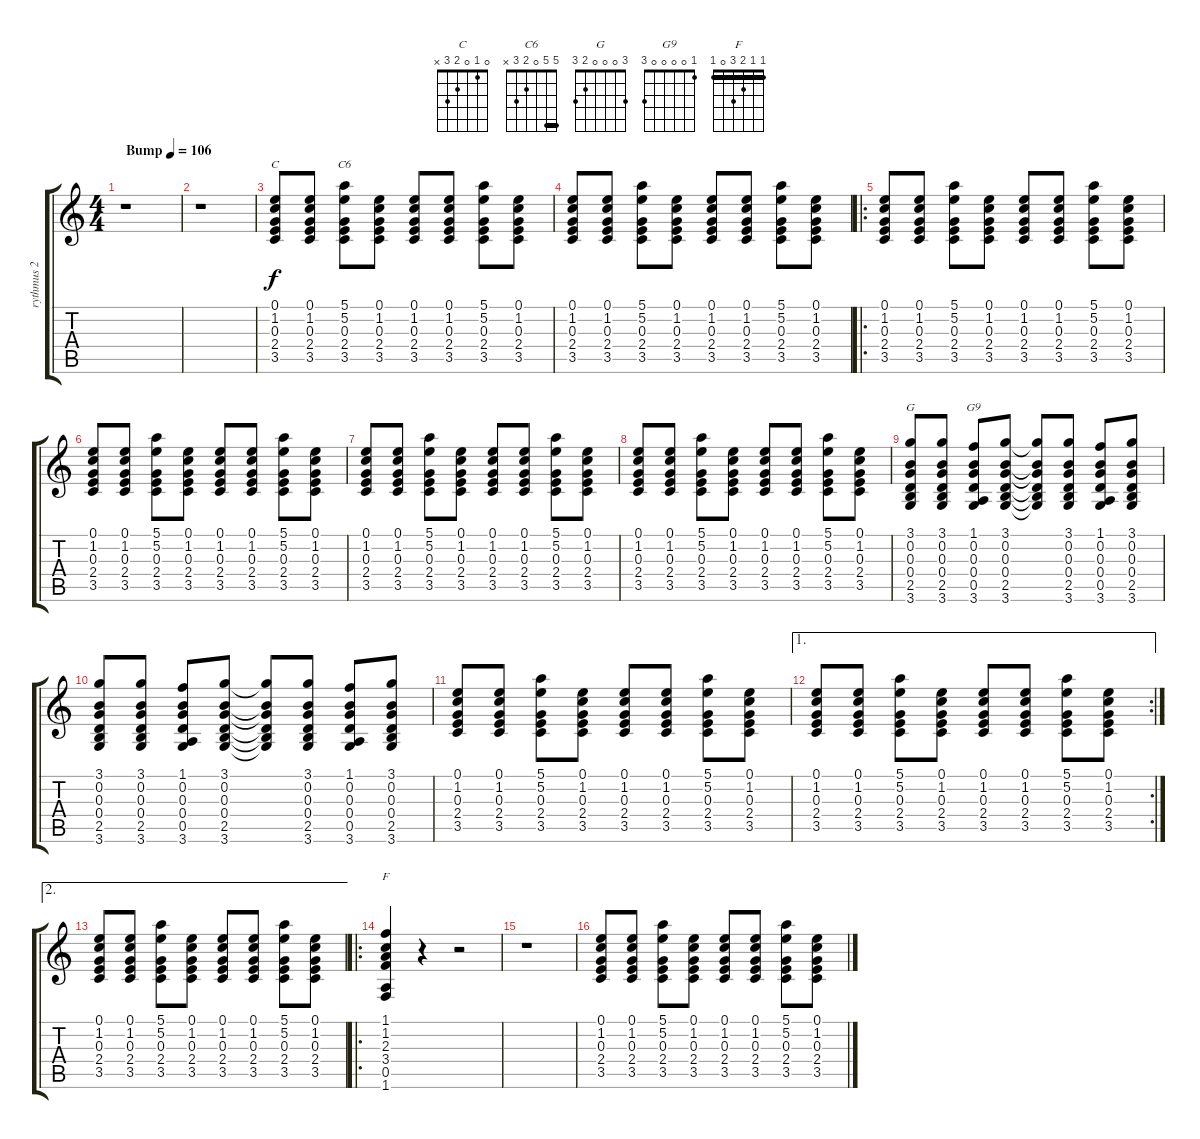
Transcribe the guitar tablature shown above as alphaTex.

\track ("rythmus 2" "rythmus 2") {instrument acousticguitarnylon}
\staff {score tabs}
\tuning (E4 B3 G3 D3 A2 E2) {hide}
\chord ("C" 0 1 0 2 3 x)
\chord ("C6" 5 5 0 2 3 x) {barre 5}
\chord ("G" 3 0 0 0 2 3)
\chord ("G9" 1 0 0 0 0 3)
\chord ("F" 1 1 2 3 0 1) {barre 1}
\ts (4 4)
\tempo (106 "Bump")
\clef g2
\ks c
r.1{dy f instrument acousticguitarnylon} |
r.1 |
(0.1 1.2 0.3 2.4 3.5).8{ch "C"} (0.1 1.2 0.3 2.4 3.5).8 (5.1 5.2 0.3 2.4 3.5).8{ch "C6"} (0.1 1.2 0.3 2.4 3.5).8 (0.1 1.2 0.3 2.4 3.5).8 (0.1 1.2 0.3 2.4 3.5).8 (5.1 5.2 0.3 2.4 3.5).8 (0.1 1.2 0.3 2.4 3.5).8 |
(0.1 1.2 0.3 2.4 3.5).8 (0.1 1.2 0.3 2.4 3.5).8 (5.1 5.2 0.3 2.4 3.5).8 (0.1 1.2 0.3 2.4 3.5).8 (0.1 1.2 0.3 2.4 3.5).8 (0.1 1.2 0.3 2.4 3.5).8 (5.1 5.2 0.3 2.4 3.5).8 (0.1 1.2 0.3 2.4 3.5).8 |
\ro
(0.1 1.2 0.3 2.4 3.5).8 (0.1 1.2 0.3 2.4 3.5).8 (5.1 5.2 0.3 2.4 3.5).8 (0.1 1.2 0.3 2.4 3.5).8 (0.1 1.2 0.3 2.4 3.5).8 (0.1 1.2 0.3 2.4 3.5).8 (5.1 5.2 0.3 2.4 3.5).8 (0.1 1.2 0.3 2.4 3.5).8 |
(0.1 1.2 0.3 2.4 3.5).8 (0.1 1.2 0.3 2.4 3.5).8 (5.1 5.2 0.3 2.4 3.5).8 (0.1 1.2 0.3 2.4 3.5).8 (0.1 1.2 0.3 2.4 3.5).8 (0.1 1.2 0.3 2.4 3.5).8 (5.1 5.2 0.3 2.4 3.5).8 (0.1 1.2 0.3 2.4 3.5).8 |
(0.1 1.2 0.3 2.4 3.5).8 (0.1 1.2 0.3 2.4 3.5).8 (5.1 5.2 0.3 2.4 3.5).8 (0.1 1.2 0.3 2.4 3.5).8 (0.1 1.2 0.3 2.4 3.5).8 (0.1 1.2 0.3 2.4 3.5).8 (5.1 5.2 0.3 2.4 3.5).8 (0.1 1.2 0.3 2.4 3.5).8 |
(0.1 1.2 0.3 2.4 3.5).8 (0.1 1.2 0.3 2.4 3.5).8 (5.1 5.2 0.3 2.4 3.5).8 (0.1 1.2 0.3 2.4 3.5).8 (0.1 1.2 0.3 2.4 3.5).8 (0.1 1.2 0.3 2.4 3.5).8 (5.1 5.2 0.3 2.4 3.5).8 (0.1 1.2 0.3 2.4 3.5).8 |
(3.1 0.2 0.3 0.4 2.5 3.6).8{ch "G"} (3.1 0.2 0.3 0.4 2.5 3.6).8 (1.1 0.2 0.3 0.4 0.5 3.6).8{ch "G9"} (3.1 0.2 0.3 0.4 2.5 3.6).8 (3.1{t} 0.2{t} 0.3{t} 0.4{t} 2.5{t} 3.6{t}).8 (3.1 0.2 0.3 0.4 2.5 3.6).8 (1.1 0.2 0.3 0.4 0.5 3.6).8 (3.1 0.2 0.3 0.4 2.5 3.6).8 |
(3.1 0.2 0.3 0.4 2.5 3.6).8 (3.1 0.2 0.3 0.4 2.5 3.6).8 (1.1 0.2 0.3 0.4 0.5 3.6).8 (3.1 0.2 0.3 0.4 2.5 3.6).8 (3.1{t} 0.2{t} 0.3{t} 0.4{t} 2.5{t} 3.6{t}).8 (3.1 0.2 0.3 0.4 2.5 3.6).8 (1.1 0.2 0.3 0.4 0.5 3.6).8 (3.1 0.2 0.3 0.4 2.5 3.6).8 |
(0.1 1.2 0.3 2.4 3.5).8 (0.1 1.2 0.3 2.4 3.5).8 (5.1 5.2 0.3 2.4 3.5).8 (0.1 1.2 0.3 2.4 3.5).8 (0.1 1.2 0.3 2.4 3.5).8 (0.1 1.2 0.3 2.4 3.5).8 (5.1 5.2 0.3 2.4 3.5).8 (0.1 1.2 0.3 2.4 3.5).8 |
\ae 1
\rc 2
(0.1 1.2 0.3 2.4 3.5).8 (0.1 1.2 0.3 2.4 3.5).8 (5.1 5.2 0.3 2.4 3.5).8 (0.1 1.2 0.3 2.4 3.5).8 (0.1 1.2 0.3 2.4 3.5).8 (0.1 1.2 0.3 2.4 3.5).8 (5.1 5.2 0.3 2.4 3.5).8 (0.1 1.2 0.3 2.4 3.5).8 |
\ae 2
(0.1 1.2 0.3 2.4 3.5).8 (0.1 1.2 0.3 2.4 3.5).8 (5.1 5.2 0.3 2.4 3.5).8 (0.1 1.2 0.3 2.4 3.5).8 (0.1 1.2 0.3 2.4 3.5).8 (0.1 1.2 0.3 2.4 3.5).8 (5.1 5.2 0.3 2.4 3.5).8 (0.1 1.2 0.3 2.4 3.5).8 |
\ro
(1.1 1.2 2.3 3.4 0.5 1.6).4{ch "F"} r.4 r.2 |
r.1 |
(0.1 1.2 0.3 2.4 3.5).8 (0.1 1.2 0.3 2.4 3.5).8 (5.1 5.2 0.3 2.4 3.5).8 (0.1 1.2 0.3 2.4 3.5).8 (0.1 1.2 0.3 2.4 3.5).8 (0.1 1.2 0.3 2.4 3.5).8 (5.1 5.2 0.3 2.4 3.5).8 (0.1 1.2 0.3 2.4 3.5).8
